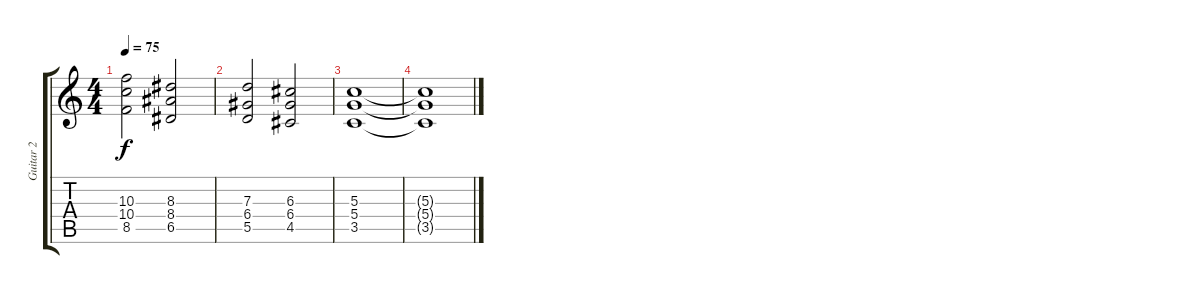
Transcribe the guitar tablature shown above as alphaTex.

\track ("Guitar 2" "Guitar 2") {instrument electricguitarclean}
\staff {score tabs}
\tuning (E4 B3 G3 D3 A2 E2) {hide}
\ts (4 4)
\tempo 75
\clef g2
\ks c
(10.3 10.4 8.5).2{dy f} (8.3 8.4 6.5).2 |
(7.3 6.4 5.5).2 (6.3 6.4 4.5).2 |
(5.3 5.4 3.5).1 |
(5.3{t} 5.4{t} 3.5{t}).1
